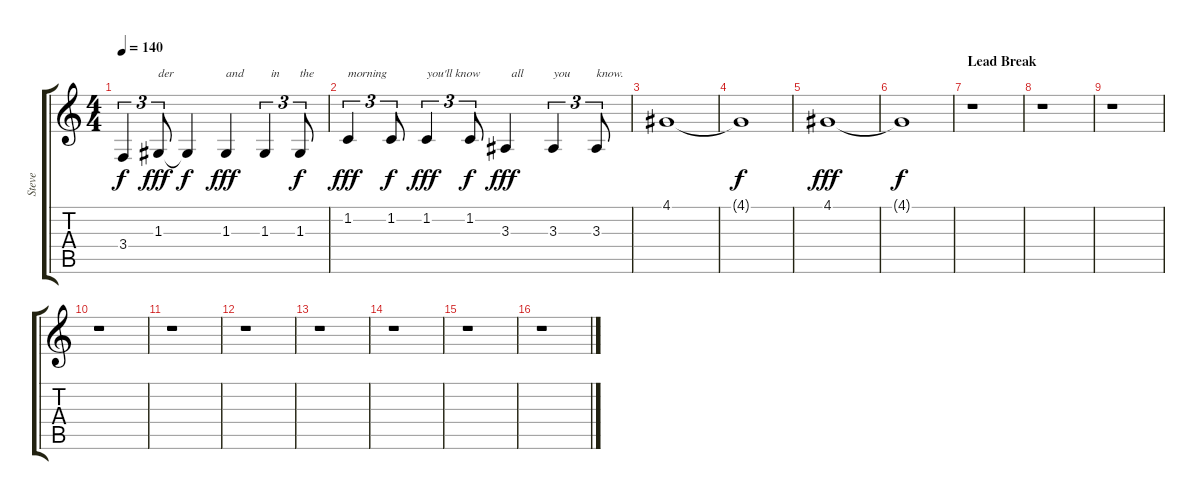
\track ("Steve" "Steve") {instrument lead6voice}
\staff {score tabs}
\tuning (E4 B3 G3 D3 A2 E2) {hide}
\ts (4 4)
\tempo 140
\clef g2
\ks c
3.4{t}.4{tu (3 2) txt " " dy f} 1.3.8{tu (3 2) txt "der" dy fff} 1.3{t}.4{txt " " dy f} 1.3.4{txt "and" dy fff} 1.3.4{tu (3 2) txt "  in"} 1.3.8{tu (3 2) txt "the" dy f} |
1.2.4{tu (3 2) txt "morning" dy fff} 1.2.8{tu (3 2) txt " " dy f} 1.2.4{tu (3 2) txt "you'll know" dy fff} 1.2.8{tu (3 2) txt " " dy f} 3.3.4{txt "  all" dy fff} 3.3.4{tu (3 2) txt "you"} 3.3.8{tu (3 2) txt "know."} |
4.1.1{instrument voiceoohs} |
4.1{t}.1{dy f} |
4.1.1{dy fff} |
4.1{t}.1{dy f} |
\section ("" "Lead Break")
r.1 |
r.1 |
r.1 |
r.1 |
r.1 |
r.1 |
r.1 |
r.1 |
r.1 |
r.1
